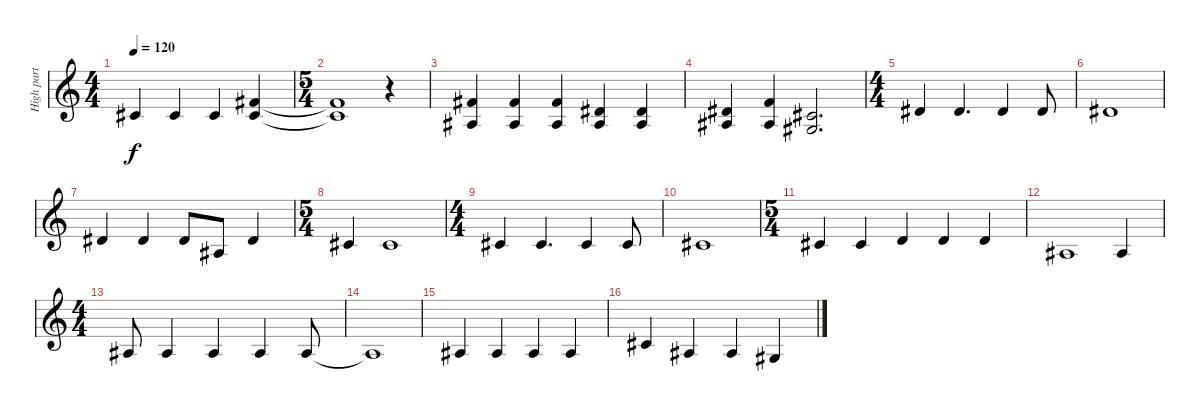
\track ("High part" "High part") {instrument voiceoohs}
\staff {score}
\tuning (E4 B3 G3 D3 A2 E2) {hide}
\ts (4 4)
\tempo 120
\clef g2
\ks c
6.3.4{dy f} 6.3.4 6.3.4 (7.2 6.3).4 |
\ts (5 4)
(7.2{t} 6.3{t}).1 r.4 |
(7.2 3.3).4 (7.2 3.3).4 (7.2 3.3).4 (4.2 3.3).4 (4.2 3.3).4 |
(4.2 3.3).4 (6.2 3.3).4 (2.2 1.3).2{d} |
\ts (4 4)
8.3.4 8.3.4{d} 8.3.4 8.3.8 |
8.3.1 |
8.3.4 8.3.4 8.3.8 8.4.8 8.3.4 |
\ts (5 4)
6.3.4 6.3.1 |
\ts (4 4)
6.3.4 6.3.4{d} 6.3.4 6.3.8 |
6.3.1 |
\ts (5 4)
6.3.4 6.3.4 7.3.4 7.3.4 7.3.4 |
8.4.1 8.4.4 |
\ts (4 4)
8.4.8 8.4.4 8.4.4 8.4.4 8.4.8 |
8.4{t}.1 |
8.4.4 8.4.4 8.4.4 8.4.4 |
11.4.4 8.4.4 8.4.4 6.4.4
